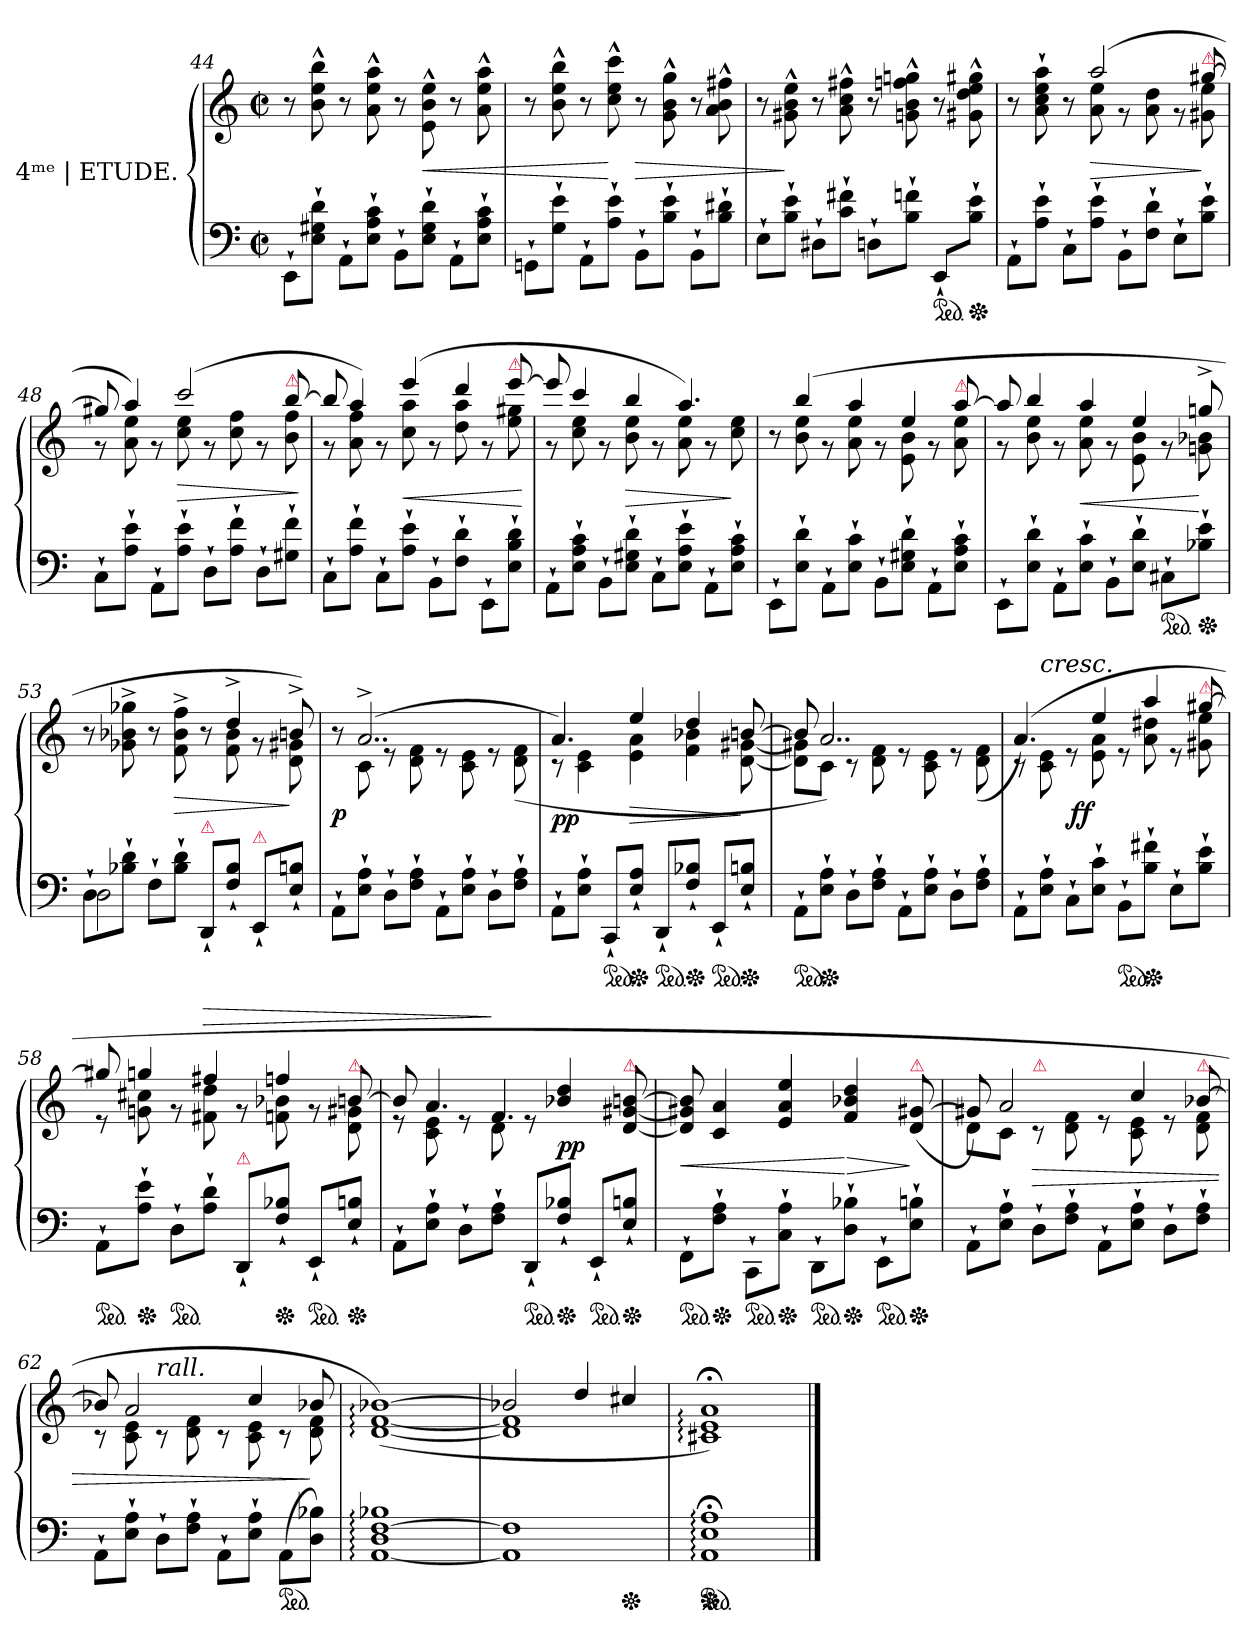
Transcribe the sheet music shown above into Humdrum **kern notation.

**kern	**kern	**dynam
*part1	*part1	*part1
*staff2	*staff1	*staff1/2
*I"4ᵐᵉ | ETUDE.	*	*
*clefF4	*clefG2	*
*k[]	*k[]	*
*a:	*a:	*
*M2/2	*M2/2	*
*met(c|)	*met(c|)	*
=44	=44	=44
8EE`>\L	8r	.
8E`>\ 8G#X`>\ 8d`>\J	8b^^> 8ee^^> 8bb^^>	.
8AA`>L	8r	.
8E`> 8A`> 8c`>J	8a^^> 8ee^^> 8aa^^>	.
8BB`>L	8r	.
8E`> 8G#`> 8d`>J	8e^^>\ 8b^^>\ 8ee^^>\	<
8AA`>L	8r	.
8E`> 8A`> 8c`>J	8a^^> 8ee^^> 8aa^^>	.
=45	=45	=45
8GGn`>L	8r	.
8G`> 8e`>J	8b^^> 8ee^^> 8bb^^>	.
8AA`>L	8r	.
8A`> 8e`>J	8cc^^> 8ee^^> 8ccc^^>	[
8BB`>L	8r	>
8B`> 8e`>J	8g^^> 8b^^> 8gg^^>	.
8BB`>L	8r	.
8B`> 8d#X`>J	8a^^> 8b^^> 8ff#X^^>	.
=46	=46	=46
8E`>L	8r	.
8B`> 8e`>J	8g#X^^> 8b^^> 8ee^^>	]
8D#X`>L	8r	.
8c`> 8f#X`>J	8a^^> 8cc^^> 8ff#X^^>	.
8Dn`>L	8r	.
8B`> 8fn`>J	8gn^^> 8b^^> 8ffn^^> 8ggn^^>	.
!LO:TX:a:color=crimson:t=⚠	!	!
*ped	*	*
8EE`>/L	8r	.
*Xped	*	*
8B`>\ 8e`>\J	8g#X^^> 8dd^^> 8ee^^> 8gg#X^^>	.
=47	=47	=47
*	*^	*
8AA`>L	4.rbbbyy	8r	.
8A`> 8e`>J	.	8a`> 8cc`> 8ee`> 8aa`>	.
8C`>L	.	8r	.
8A`> 8e`>J	(2aa	8a 8ee	>
8BB`>L	.	8r	.
8F`> 8d`>J	.	8a 8dd	.
8E`>L	.	8r	.
!	!LO:TX:a:color=crimson:t=⚠	!	!
8B`> 8e`>J	[8gg#X	8g#X 8ee	]
=48	=48	=48	=48
8C`>L	8gg#X]	8rg	.
8A`> 8e`>J	4aa)	8a 8ee	.
8AA`>L	.	8r	.
8A`> 8e`>J	(2ccc	8cc 8ee	>
8D`>L	.	8r	.
8A`> 8f`>J	.	8cc 8ff	.
8D`>L	.	8r	.
!	!LO:TX:a:color=crimson:t=⚠	!	!
8G#X`> 8f`>J	[8bb	8b 8ff	.
*	*v	*v	*
.	.	]
=49	=49	=49
*	*^	*
8C`>L	8bb]	8r	.
8A`> 8f`>J	4aa)	8a 8ff	.
8C`>L	.	8r	.
8A`> 8e`>J	(4eee	8cc 8aa	<
8BB`>L	.	8r	.
8F`> 8d`>J	4ddd	8dd 8aa	.
8EE`>\L	.	8r	.
!	!LO:TX:a:color=crimson:t=⚠	!	!
8E`>\ 8B`>\ 8d`>\J	[8eee	8ee 8gg#X	.
*	*v	*v	*
.	.	[
=50	=50	=50
*	*^	*
8AA`>L	8eee]	8r	.
8E`> 8A`> 8c`>J	4ccc	8cc 8ee	.
8BB`>L	.	8r	.
8E`> 8G#X`> 8d`>J	4bb	8b 8ee	>
8C`>L	.	8r	.
8E`> 8A`> 8e`>J	4.aa)	8a 8ee	.
8AA`>L	.	8r	.
8E`> 8A`> 8c`>J	.	8cc 8ee	]
=51	=51	=51	=51
8EE`>\L	8rbbbyy	8r	.
8E`>\ 8d`>\J	(4bb	8b 8ee	.
8AA`>L	.	8r	.
8E`> 8c`>J	4aa	8a 8ee	.
8BB`>L	.	8r	.
8E`> 8G#X`> 8d`>J	4ee	8e 8b	.
8AA`>L	.	8r	.
!	!LO:TX:a:color=crimson:t=⚠	!	!
8E`> 8A`> 8c`>J	[8aa	8a 8ee	.
=52	=52	=52	=52
8EE`>\L	8aa]	8r	.
8E`>\ 8d`>\J	4bb	8b 8ee	.
8AA`>L	.	8r	.
8E`> 8c`>J	4aa	8a 8ee	<
8BB`>L	.	8r	.
8E`> 8d`>J	4ee	8e 8b	.
*ped	*	*	*
8C#X`>L	.	8r	.
*Xped	*	*	*
8B-X`> 8e`>J	8ggn^>	8gn 8b-X	[
=53	=53	=53	=53
!LO:N:vis=2	!	!	!
*^	*	*	*
8D`>\	2D	2rbbbyy	8r	.
8B-X`>\ 8d`>\J	.	.	8g-X^> 8b-X^> 8gg-X^>	.
8F`>\L	.	.	8r	.
8B-`>\ 8d`>\J	.	.	8f^> 8b-^> 8ff^>	>
!LO:TX:a:color=crimson:t=⚠	!	!	!	!
2rcyy	8DD`>/L	8rcccyy	8r	.
.	8F`>\ 8B-`>\J	4dd^>	8f 8b-	.
!	!LO:TX:a:color=crimson:t=⚠	!	!	!
.	8EE`>/L	.	8rg	.
.	8E`>\ 8Bn`>\J	8bn^>)	8d 8g#X	]
*v	*v	*	*	*
=54	=54	=54	=54
8AA`>\L	8r	8rcccyy	p
8E`>\ 8A`>\J	(2..a^	8c	.
8D`>L	.	8re	.
8F`> 8A`>J	.	8d 8f	.
8AA`>\L	.	8re	.
8E`>\ 8A`>\J	.	8c 8e	.
8D`>L	.	8re	.
8F`> 8A`>J	.	(>8d 8f	.
=55	=55	=55	=55
8AA`>\L	4.a)	8rc	pp
8E`>\ 8A`>\J	.	4c 4e	.
!LO:TX:a:color=crimson:t=⚠	!	!	!
*ped	*	*	*
8CC`>/L	.	.	.
*Xped	*	*	*
8E`>\ 8A`>\J	4ee	4e 4a	>
!LO:TX:a:color=crimson:t=⚠	!	!	!
*ped	*	*	*
8DD`>/L	.	.	.
*Xped	*	*	*
8F`>\ 8B-X`>\J	4dd	4f 4b-X	.
!LO:TX:a:color=crimson:t=⚠	!	!	!
*ped	*	*	*
8EE`>/L	.	.	.
*Xped	*	*	*
8E`>\ 8Bn`>\J	[8bn	[8d [8g#X	]
=56	=56	=56	=56
*ped	*	*	*
8AA`>\L	8b]	8d] 8g#X]L	.
*Xped	*	*	*
8E`>\ 8A`>\J	2..a)	8cJ	.
8D`>L	.	8rc	.
8F`> 8A`>J	.	8d 8f	.
8AA`>\L	.	8re	.
8E`>\ 8A`>\J	.	8c 8e	.
8D`>L	.	8re	.
8F`> 8A`>J	.	(>8d 8f	.
=57	=57	=57	=57
8AA`>\L	(4.a)	8rc	.
!	!	!	!LO:HP:a
8E`>\ 8A`>\J	.	8c 8e	<
8C`>L	.	8re	.
!	!	!	!LO:DY:rj
8E`> 8c`>J	4ee	8e 8a	f f
*ped	*	*	*
8BB`>L	.	8re	.
*Xped	*	*	*
8B`> 8f#X`>J	4aa	8a 8dd#X	.
8E`>L	.	8re	.
!	!LO:TX:a:color=crimson:t=⚠	!	!
8B`> 8e`>J	[8gg#X	8g#X 8ee	[
=58	=58	=58	=58
*ped	*	*	*
8AA`>L	8gg#X]	8re	.
*Xped	*	*	*
8A`> 8e`>J	4ggn	8gn 8cc#X	.
*ped	*	*	*
8D`>L	.	8r	.
!	!	!	!LO:HP:a
8A`> 8d`>J	4ff#X	8f#X 8dd	>
!LO:TX:a:color=crimson:t=⚠	!	!	!
8DD`/L	.	8r	.
*Xped	*	*	*
8F`>\ 8B-X`>\J	4ffn	8fn 8b-X	.
!LO:TX:a:color=crimson:t=⚠	!	!	!
*ped	*	*	*
8EE`>/L	.	8r	.
!	!LO:TX:a:color=crimson:t=⚠	!	!
*Xped	*	*	*
8E`>\ 8Bn`>\J	[8bn	8d 8g#X	.
=59	=59	=59	=59
8AA`>\L	8b]	8re	.
!	!LO:N:vis=4.	!	!
8E`>\ 8A`>\J	4a	8c 8e	.
8D`>L	.	8re	.
!	!LO:N:vis=4.	!	!
8F`> 8A`>J	4f	8d	]
!LO:TX:a:color=crimson:t=⚠	!	!	!
*ped	*	*	*
8DD`>/L	.	8re	.
*Xped	*	*	*
8F`>\ 8B-X`>\J	4b-X/ 4dd/	4.rcyy	pp
!LO:TX:a:color=crimson:t=⚠	!	!	!
*ped	*	*	*
8EE`>/L	.	.	.
!	!LO:TX:a:color=crimson:t=⚠	!	!
*Xped	*	*	*
8E`>\ 8Bn`>\J	[8d [8g#X [8bn	.	.
*	*v	*v	*
=60	=60	=60
*ped	*	*
8FF`>\L	8d] 8g#X] 8b]	<
*Xped	*	*
8F`>\ 8A`>\J	4c 4a	.
*ped	*	*
8CC`>\L	.	.
*Xped	*	*
8C`>\ 8A`>\J	4e 4a 4ee	.
*ped	*	*
8DD`>\L	.	.
*Xped	*	*
8D`>\ 8B-X`>\J	4f 4b-X 4dd	[ >
*ped	*	*
8EE`>\L	.	.
!	!LO:TX:a:color=crimson:t=⚠	!
*Xped	*	*
8E`>\ 8Bn`>\J	(8d [8g#X	]
=61	=61	=61
*	*^	*
8AA`>\L	8g#X])	8dL	.
8E`>\ 8A`>\J	2a	8cJ	.
!	!	!LO:TX:a:color=crimson:t=⚠	!
8D`>L	.	8rc	>
8F`> 8A`>J	.	8d 8f	.
8AA`>\L	.	8re	.
8E`>\ 8A`>\J	4cc	8c 8e	.
8D`>L	.	8re	.
!	!LO:TX:a:color=crimson:t=⚠	!	!
8F`> 8A`>J	[8b-X	8d 8f	.
=62	=62	=62	=62
8AA`>\L	8b-X]	8rc	.
8E`>\ 8A`>\J	2a	8c 8e	.
!	!	!LO:TX:a:i:t=rall.	!
8D`>L	.	8rc	.
8F`> 8A`>J	.	8d 8f	.
8AA`>\L	.	8rc	.
8E`>\ 8A`>\J	4cc	8c 8e	.
*ped	*	*	*
(8AA\L	.	8rc	.
8D\ 8B-X\J)	8b-X	8d 8f	]
=63	=63	=63	=63
!	!LO:TX:a:i:t=lento.	!	!
*	*v	*v	*
[1AA: 1D: [1F: 1B-X:	(>[1d: [1f: [1b-X:)	.
=64	=64	=64
*	*^	*
1AA] 1F]	2b-X]	1d] 1f]	.
.	4dd	.	.
*Xped	*	*	*
.	4cc#X	.	.
*	*v	*v	*
=65	=65	=65
*ped	*	*
*Xped	*	*
1AA;: 1E;: 1A;:	1c#X;<: 1e;<: 1a;<:)	.
==	==	==
*-	*-	*-
